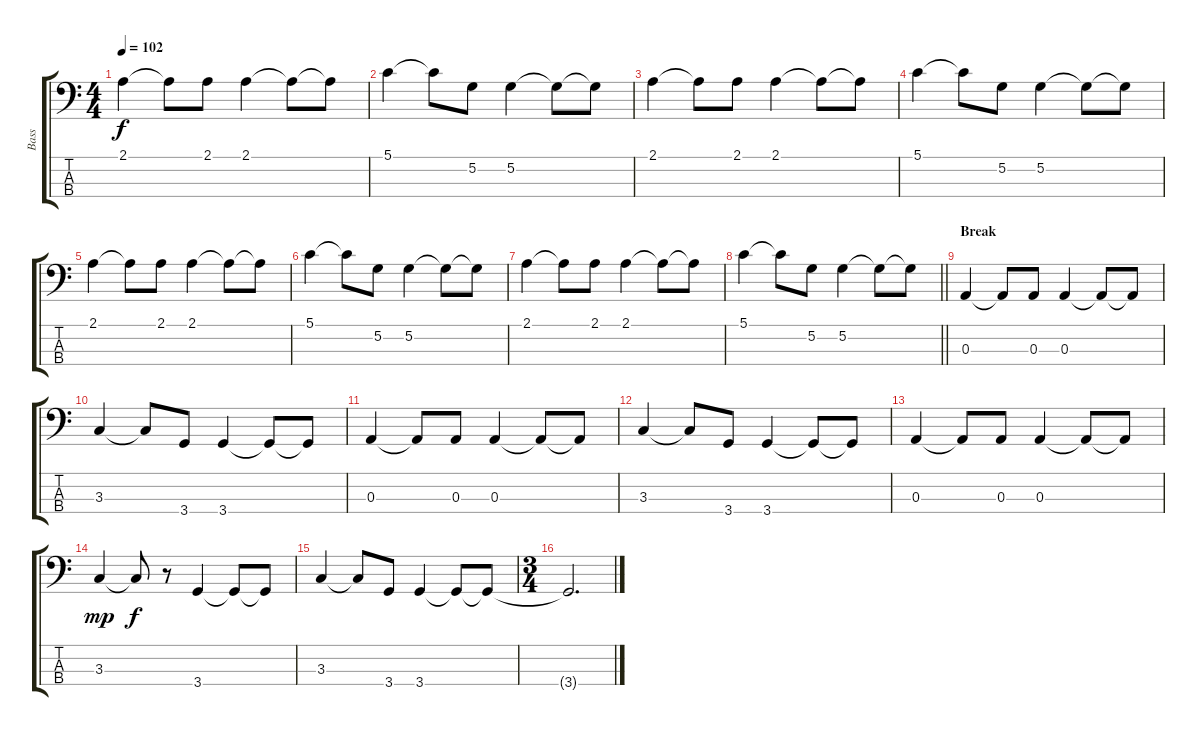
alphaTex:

\track ("Bass" "Bass") {instrument electricbassfinger}
\staff {score tabs}
\tuning (G2 D2 A1 E1) {hide}
\ts (4 4)
\tempo 102
\clef f4
\ks c
2.1.4{dy f} 2.1{t}.8 2.1.8 2.1.4 2.1{t}.8 2.1{t}.8 |
5.1.4 5.1{t}.8 5.2.8 5.2.4 5.2{t}.8 5.2{t}.8 |
2.1.4 2.1{t}.8 2.1.8 2.1.4 2.1{t}.8 2.1{t}.8 |
5.1.4 5.1{t}.8 5.2.8 5.2.4 5.2{t}.8 5.2{t}.8 |
2.1.4 2.1{t}.8 2.1.8 2.1.4 2.1{t}.8 2.1{t}.8 |
5.1.4 5.1{t}.8 5.2.8 5.2.4 5.2{t}.8 5.2{t}.8 |
2.1.4 2.1{t}.8 2.1.8 2.1.4 2.1{t}.8 2.1{t}.8 |
\barLineRight lightlight
5.1.4 5.1{t}.8 5.2.8 5.2.4 5.2{t}.8 5.2{t}.8 |
\section ("" "Break")
0.3.4 0.3{t}.8 0.3.8 0.3.4 0.3{t}.8 0.3{t}.8 |
3.3.4 3.3{t}.8 3.4.8 3.4.4 3.4{t}.8 3.4{t}.8 |
0.3.4 0.3{t}.8 0.3.8 0.3.4 0.3{t}.8 0.3{t}.8 |
3.3.4 3.3{t}.8 3.4.8 3.4.4 3.4{t}.8 3.4{t}.8 |
0.3.4 0.3{t}.8 0.3.8 0.3.4 0.3{t}.8 0.3{t}.8 |
3.3.4{dy mp} 3.3{t}.8{dy f} r.8 3.4.4 3.4{t}.8 3.4{t}.8 |
3.3.4 3.3{t}.8 3.4.8 3.4.4 3.4{t}.8 3.4{t}.8 |
\ts (3 4)
3.4{t}.2{d}
